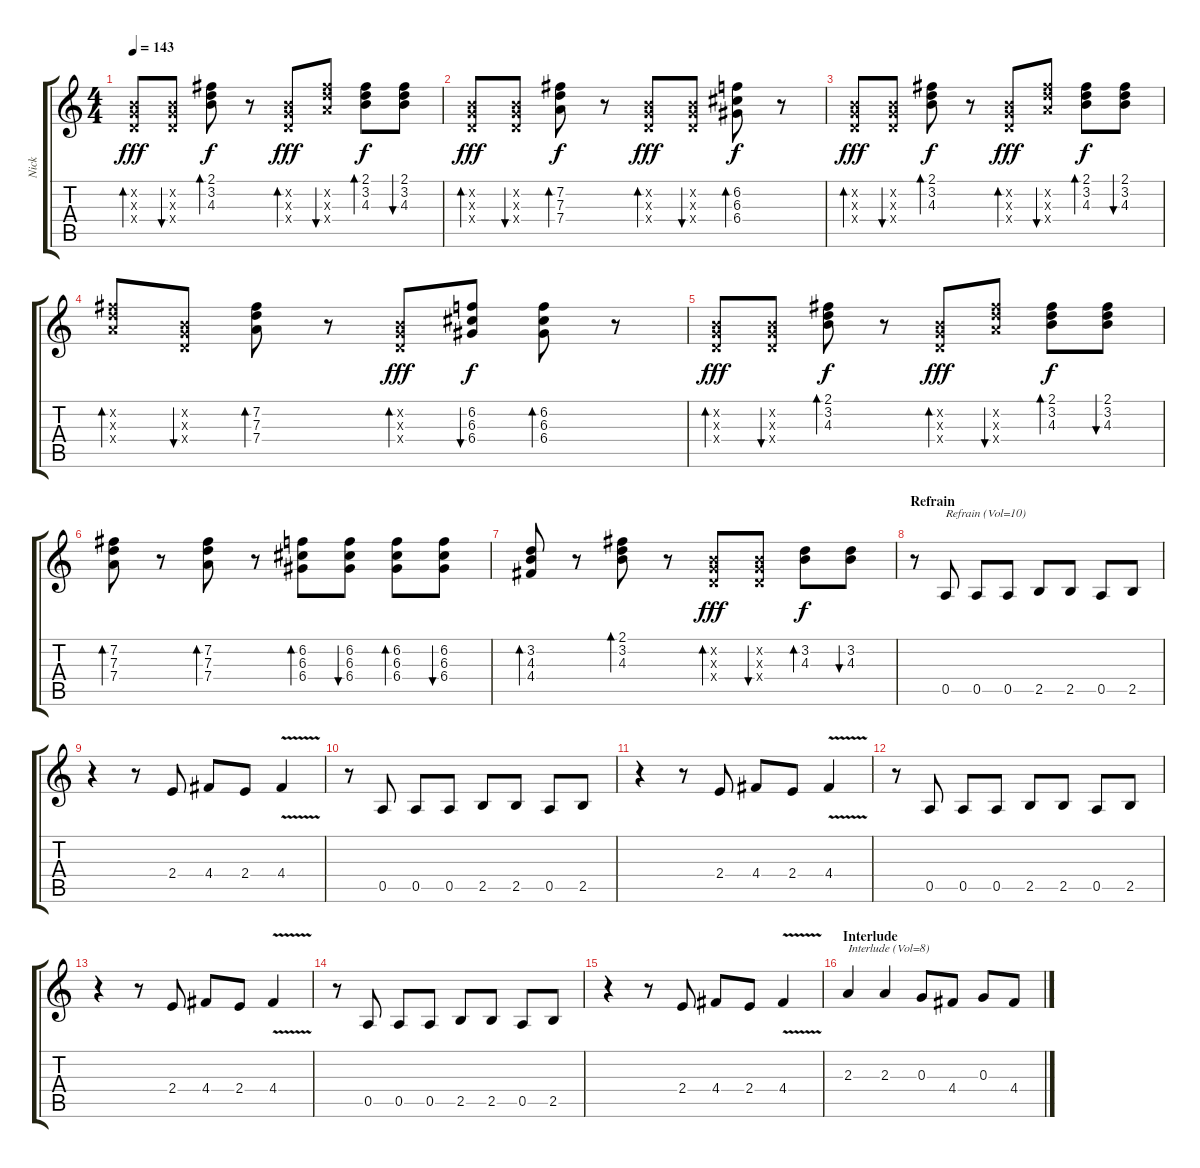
\track ("Nick" "Nick") {instrument distortionguitar}
\staff {score tabs}
\tuning (E4 B3 G3 D3 A2 E2) {hide}
\ts (4 4)
\tempo 143
\clef g2
\ks c
(0.2{x} 0.3{x} 0.4{x}).8{bd 60 dy fff} (0.2{x} 0.3{x} 0.4{x}).8{bu 60} (2.1 3.2 4.3).8{bd 30 dy f} r.8 (0.2{x} 0.3{x} 0.4{x}).8{bd 30 dy fff} (7.2{x} 7.3{x} 7.4{x}).8{bu 60} (2.1 3.2 4.3).8{bd 30 dy f} (2.1 3.2 4.3).8{bu 30} |
(0.2{x} 0.3{x} 0.4{x}).8{bd 60 dy fff} (0.2{x} 0.3{x} 0.4{x}).8{bu 60} (7.2 7.3 7.4).8{bd 30 dy f} r.8 (0.2{x} 0.3{x} 0.4{x}).8{bd 60 dy fff} (0.2{x} 0.3{x} 0.4{x}).8{bu 60} (6.2 6.3 6.4).8{bd 30 dy f} r.8 |
(0.2{x} 0.3{x} 0.4{x}).8{bd 60 dy fff} (0.2{x} 0.3{x} 0.4{x}).8{bu 60} (2.1 3.2 4.3).8{bd 30 dy f} r.8 (0.2{x} 0.3{x} 0.4{x}).8{bd 30 dy fff} (7.2{x} 7.3{x} 7.4{x}).8{bu 60} (2.1 3.2 4.3).8{bd 30 dy f} (2.1 3.2 4.3).8{bu 30} |
(7.2{x} 7.3{x} 7.4{x}).8{bd 60} (0.2{x} 0.3{x} 0.4{x}).8{bu 60} (7.2 7.3 7.4).8{bd 30} r.8 (0.2{x} 0.3{x} 0.4{x}).8{bd 60 dy fff} (6.2 6.3 6.4).8{bu 30 dy f} (6.2 6.3 6.4).8{bd 30} r.8 |
(0.2{x} 0.3{x} 0.4{x}).8{bd 60 dy fff} (0.2{x} 0.3{x} 0.4{x}).8{bu 60} (2.1 3.2 4.3).8{bd 30 dy f} r.8 (0.2{x} 0.3{x} 0.4{x}).8{bd 30 dy fff} (7.2{x} 7.3{x} 7.4{x}).8{bu 60} (2.1 3.2 4.3).8{bd 30 dy f} (2.1 3.2 4.3).8{bu 30} |
(7.2 7.3 7.4).8{bd 30} r.8 (7.2 7.3 7.4).8{bd 30} r.8 (6.2 6.3 6.4).8{bd 30} (6.2 6.3 6.4).8{bu 30} (6.2 6.3 6.4).8{bd 30} (6.2 6.3 6.4).8{bu 30} |
(3.2 4.3 4.4).8{bd 30} r.8 (2.1 3.2 4.3).8{bd 30} r.8 (0.2{x} 0.3{x} 0.4{x}).8{bd 60 dy fff} (0.2{x} 0.3{x} 0.4{x}).8{bu 60} (3.2 4.3).8{bd 30 dy f} (3.2 4.3).8{bu 30} |
\section ("" "Refrain")
r.8 0.5.8{txt "Refrain (Vol=10)" volume 10} 0.5.8 0.5.8 2.5.8 2.5.8 0.5.8 2.5.8 |
r.4 r.8 2.4.8 4.4.8 2.4.8 4.4{v}.4 |
r.8 0.5.8 0.5.8 0.5.8 2.5.8 2.5.8 0.5.8 2.5.8 |
r.4 r.8 2.4.8 4.4.8 2.4.8 4.4{v}.4 |
r.8 0.5.8 0.5.8 0.5.8 2.5.8 2.5.8 0.5.8 2.5.8 |
r.4 r.8 2.4.8 4.4.8 2.4.8 4.4{v}.4 |
r.8 0.5.8 0.5.8 0.5.8 2.5.8 2.5.8 0.5.8 2.5.8 |
r.4 r.8 2.4.8 4.4.8 2.4.8 4.4{v}.4 |
\section ("" "Interlude")
2.3.4{txt "Interlude (Vol=8)" volume 8} 2.3.4 0.3.8 4.4.8 0.3.8 4.4.8
